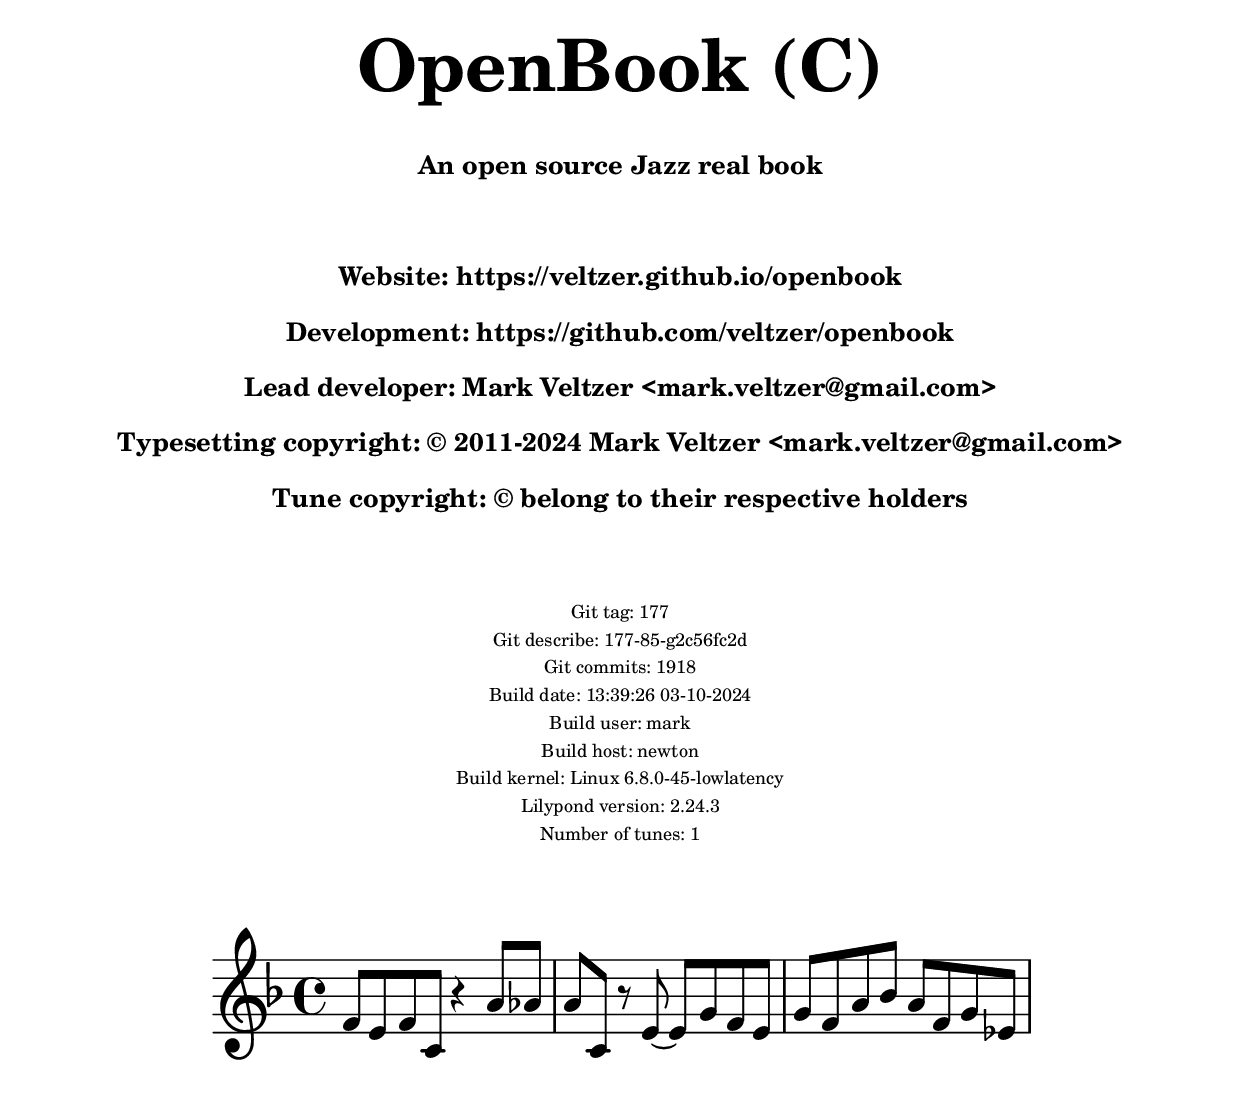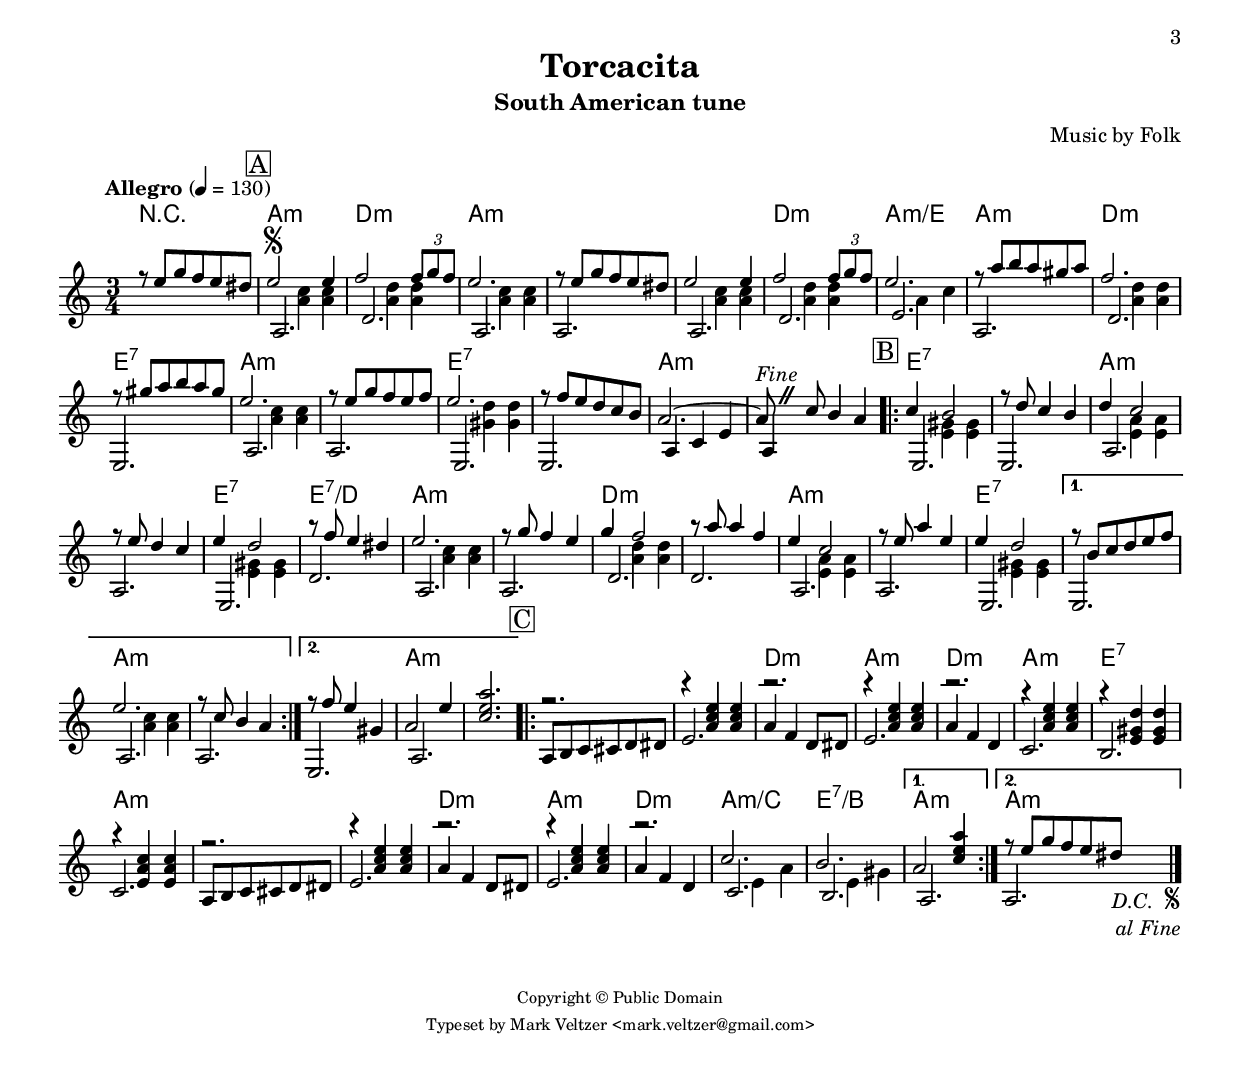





% lets emit the definitions

% end verbatim - this comment is a hack to prevent texinfo.tex
% from choking on non-European UTF-8 subsets

% this version tag will keep me compiling only on this version of lilypond.
%=====================================================================

\version "2.24.3"

% lets define a variable to hold the formatted build date (man 3 strftime):
%date=#(strftime "%T %d-%m-%Y" (localtime (current-time)))
%lilypond_version=#(lilypond-version)

% setting instruments for midi generation (bah - this doesn't work...)
%=====================================================================
%\set ChordNames.midiInstrument = #"acoustic grand"
%\set Staff.midiInstrument = #"flute"
%\set PianoStaff.instrumentName = #"acoustic grand"
% do not show chords unless they change...
%\set chordChanges = ##t

% number of staffs per page (this does not work because of my breaks)
%\paper {
%	system-count = #7
%}

\paper {
	% reduce spaces between systems and the bottom (taken from the lilypond
	% documentation and found the relevant variable)
	% the result of this is that I can fit 8 single staffs in one page
	% which is ideal for Jazz (think 32 bar divided into 8 lines of 4 bars each...).
	% I should really only apply this thing for Jazz tunes but that is a TODO item.
	% default is 4\mm - 3 already causes 8 staffs to take 2 pages
	between-system-padding = 2\mm
	% default is 20\mm
	% between-system-space = 16\mm
	% ragged-last-bottom = ##f
	% ragged-bottom = ##f

	% make lilypond increase the distance of the footer from the bottom of the page
	% it seems that if you don't do something like this you're going to have
	% a real problem seeing the footer in postscript printing....
	%bottom-margin = 2.5\cm

	% from /usr/share/lilypond/2.12.3/ly/titling-init.ly
	% to stop lilypond from printing footers...
	oddFooterMarkup = \markup {}

	% prevent lilypond from printing the headers...

	scoreTitleMarkup = \markup {}
	bookTitleMarkup = \markup {}
}
\layout {
	% don't have the first line indented
	indent = 0.0 \cm
	% don't know what this is (taken from Laurent Martelli...)
	%textheight = 1.5\cm

	\context {
		\Score
		% change the size of the text fonts
		%\override LyricText #'font-family = #'typewriter
		\override LyricText #'font-size = #'-2

		% set the style of the chords to Jazz - I don't see this making any effect
		\override ChordName #'style = #'jazz
		%\override ChordName #'word-space = #2

		% set the chord size and font
		%\override ChordName #'font-series = #'bold
		%\override ChordName #'font-family = #'roman
		%\override ChordName #'font-size = #-1

		% don't show bar numbers (for jazz it makes it too cluttery)
		\remove "Bar_number_engraver"
	}
}
% reduce the font size (taken from the lilypond info documentation, default is 20)
#(set-global-staff-size 17.82)

% There is no need to set the paper size to a4 since it is the default.
% make lilypond use paper of size a4 (Is this the default ?!?)
%#(set-default-paper-size "a4")
%)

% Don't have textedit:// links for every note in the pdf file.
% This reduces the size of the pdf by a lot
\pointAndClickOff

% chord related matters
myChordDefinitions={
	<c ees ges bes des' fes' aes'>-\markup \super {7alt}
	<c e g bes f'>-\markup \super {7sus}
	<c e g bes d f'>-\markup \super {9sus}
	<c e g f'>-\markup \super {sus}
	<c ees ges bes>-\markup { "m" \super { "7 " \flat "5" } }
	<c ees ges beses>-\markup { "dim" \super { "7" } }
	<c ees ges>-\markup { "dim" }
	%<c e g b>-\markup { "maj7" }
	<c e gis bes d'>-\markup { \super { "9 " \sharp "5" } }
	<c e g bes d' a'>-\markup \super {13}
	<c e g bes d' fis'>-\markup { \super { "9 " \sharp "11" } }
}
myChordExceptions=#(append
	(sequential-music-to-chord-exceptions myChordDefinitions #t)
	ignatzekExceptions
)

% some macros to be reused all over
% =====================================================================
myBreak=\break
% do line breaks really matter?
myEndLine=\break
%myEndLine={}
myEndLineVoltaNotLast={}
myEndLineVoltaLast=\break
myEndLineVolta=\break
partBar=\bar "||"
endBar=\bar "|."
startBar=\bar ".|"
startRepeat=\bar "|:"
endRepeat=\bar ":|"
startTune={}
endTune=\bar "|."
myFakeEndLine={}
mySegno=\mark \markup { \musicglyph #"scripts.segno" }
myCoda=\mark \markup { \musicglyph #"scripts.coda" }

% some functions to be reused all over
% =====================================================================
% A wrapper for section markers that allows us to control their formatting

% You can have a circle instead of a box using:
% \mark \markup { \circle #mark }
myMark =
#(define-music-function
	(parser location mark)
	(markup?)
	#{
	\mark \markup { \box #mark }
	#})
myWordMark =
#(define-music-function
	(parser location mark)
	(markup?)
	#{
	\mark \markup { \box #mark }
	#})
% grace that does appoggiatura
%\grace $notes
myGrace = #(define-music-function (parser location notes) (ly:music?) #{ \appoggiatura $notes #})
% grace that does nothing
%myGrace = #(define-music-function (parser location notes) (ly:music?) #{ #})

% this is a macro that * really * breaks lines. You don't really need this since a regular \break will work
% AS LONG AS you have the '\remove Bar_engraver' enabled...
hardBreak={ \bar "" \break }
% a macro to make vertical space
verticalSpace=\markup { \null }

% macros to help in parenthesizing chords
% see the playground area for openbook and http://lilypond.1069038.n5.nabble.com/Parenthesizing-chord-names-td44370.html
#(define (left-parenthesis-ignatzek-chord-names in-pitches bass inversion context) (markup #:line ("(" (ignatzek-chord-names in-pitches bass inversion context))))
#(define (right-parenthesis-ignatzek-chord-names in-pitches bass inversion context) (markup #:line ((ignatzek-chord-names in-pitches bass inversion context) ")")))
#(define (parenthesis-ignatzek-chord-names in-pitches bass inversion context) (markup #:line ("(" (ignatzek-chord-names in-pitches bass inversion context) ")")))
LPC = { \once \set chordNameFunction = #left-parenthesis-ignatzek-chord-names }
RPC = { \once \set chordNameFunction = #right-parenthesis-ignatzek-chord-names }
OPC = { \once \set chordNameFunction = #parenthesis-ignatzek-chord-names }

% some macros for marking parts of jazz tunes
% =====================================================================
startSong={}
% If we want endings of parts to be denoted by anything we need
% to find a smarter function that this since this will tend
% to make other things disapper (repeat markings etc)
%endSong=\bar "|."
endSong={}
startPart={}
% If we want endings of parts to be denoted by anything we need
% to find a smarter function that this since this will tend
% to make other things disapper (repeat markings etc)
% endPart=\bar "||"
endPart={}
startChords={
	% this causes chords that do not change to disappear...
	\set chordChanges = ##t
	% use my own chord exceptions
	\set chordNameExceptions = #myChordExceptions
}
endChords={}


% lets always include guitar definitions
\include "predefined-guitar-fretboards.ly"

% book header
%\book {
	% this is the title page
	\bookpart {
		\markup {
			\column {
				\null
				\null
				\null
				\null
				\null
				\null
				\null
				\null
				\null
				\null
				\fill-line { \fontsize #11 \bold "OpenBook (C)"}
				\null
				\null
				\fill-line { \larger \larger \bold "An open source Jazz real book" }
				\null
				\null
				\null
				\fill-line {
					\huge \bold \concat {
						"Website: "
						\with-url #"https://veltzer.github.io/openbook" https://veltzer.github.io/openbook
					}
				}
				\null
				\fill-line {
					\huge \bold \concat {
						"Development: "
						\with-url #"https://github.com/veltzer/openbook" https://github.com/veltzer/openbook
					}
				}
				\null
				\fill-line {
					\huge \bold \concat {
						"Lead developer: Mark Veltzer "
						"<" \with-url #"mailto:mark.veltzer@gmail.com" mark.veltzer@gmail.com ">"
					}
				}
				\null
				\fill-line {
					\huge \bold \concat {
						"Typesetting copyright: © 2011-"
						2024
						" Mark Veltzer "
						"<" \with-url #"mailto:mark.veltzer@gmail.com" mark.veltzer@gmail.com ">"
					}
				}
				\null
				\fill-line { \huge \bold "Tune copyright: © belong to their respective holders" }
				\null
				\null
				\null
				\fill-line { \small "Git tag: 177" }
				\fill-line { \small "Git describe: 177-85-g2c56fc2d" }
				\fill-line { \small "Git commits: 1918" }
				\fill-line { \small "Build date: 13:39:26 03-10-2024" }
				\fill-line { \small "Build user: mark" }
				\fill-line { \small "Build host: newton" }
				\fill-line { \small "Build kernel: Linux 6.8.0-45-lowlatency" }
				\fill-line { \small "Lilypond version: 2.24.3" }
				\fill-line { \small "Number of tunes: 1" }
				\null
				\null
				\null
			}
		}
		\score {
			<<
				\new Staff="Melody" {
					\new Voice="Voice"
					\relative c' {
						\time 4/4
						\key f \major
						\set fontSize = #-3
						f8 e f c r4 a'8 aes | a c, r e~ e g f e | g f a bes a f g ees
					}
				}
			>>
			\layout {
				#(layout-set-staff-size 35)
				indent = 2.6\cm
			}
		}
	}

\markuplist \table-of-contents
\pageBreak

% from here everything needs to go into a loop

% include anything the user wants before the bookpart starts



PartChords=\chordmode {
	\startSong
	\startChords

	% there is no need to worry about which instrument plays the chords
	% since they will not be heard...

	r2. |

	a:m | d:m | a2.*2:m | \myFakeEndLine
	a2.:m | d:m | a:m/e | a:m | \myFakeEndLine
	d:m | e:7 | a2.*2:m | \myFakeEndLine
	e:7 | a:m | \myFakeEndLine

	\repeat volta 2 {
		e2.*2:7 | a:m | \myFakeEndLine
		e2.:7 | e:7/d | a2.*2:m | \myFakeEndLine
		d:m | a:m | \myFakeEndLine
		e2.:7 |
	} \alternative {
		{ e2.:7 | a2.*2:m | }
		{ e2.:7 | a2.*2:m | }
	} \myFakeEndLine

	\repeat volta 2 {
		a2.*2:m | d2.:m | a:m | \myFakeEndLine
		d:m | a:m | e:7 | a:m | \myFakeEndLine
		a2.*2:m | d2.:m | a:m | \myFakeEndLine
		d:m | a:m/c | e:7/b |
	} \alternative {
		{ a:m | }
		{ a:m | }
	} \myFakeEndLine

	\endChords
	\endSong
}

PartHighVoice=\relative c' {

	\tempo "Allegro" 4 = 130
	\time 3/4
	\key c \major

	% this is to let lily know that this is voice one
	\voiceOne

	r8 e' g f e dis |

	\myMark "A"
	e2\segno e4 | f2 \tuplet 3/2 {f8 g f} | e2. | r8 e g f e dis | \myFakeEndLine
	e2 e4 | f2 \tuplet 3/2 {f8 g f} | e2. | r8 a b a gis a | \myFakeEndLine
	f2. | r8 gis a b a gis | e2. | r8 e g f e f | \myFakeEndLine
	e2. | r8 f e d c b | a2. ~ | a8-\markup { \italic "Fine" }
	\override BreathingSign.text = \markup {
		\musicglyph #"scripts.caesura.straight"
	}
	\breathe
	c b4 a | \myFakeEndLine

	\myMark "B"
	\repeat volta 2 {
		c4 b2 | r8 d c4 b | d c2 | r8 e d4 c | \myFakeEndLine
		e d2 | r8 f e4 dis | e2. | r8 g f4 e | \myFakeEndLine
		g f2 | r8 a a4 f | e c2 | r8 e a4 e | \myFakeEndLine
		e d2 |
	} \alternative {
		{ r8 b c d e f | e2. | r8 c b4 a | }
		{ r8 f' e4 gis, | a2 e'4 | <c e a>2. | }
	} \myFakeEndLine

	\myMark "C"
	\repeat volta 2 {
		r2. | r4 <a c e> <a c e> | r2. | r4 <a c e> <a c e> | \myFakeEndLine
		r2. | r4 <a c e> <a c e> | r4 <e gis d'> <e gis d'> | r4 <e a c> <e a c> | \myFakeEndLine
		r2. | r4 <a c e> <a c e> | r2. | r4 <a c e> <a c e> | \myFakeEndLine
		r2. | c | b |
	} \alternative {
		{ a2 <c e a>4 | }
		{ r8 e g f e dis_\markup {
			\center-column {
				\line
				{ \italic "D.C. "
				\tiny \raise #1
				\musicglyph #"scripts.segno"
				}
				\italic " al Fine"
			}
		} | }
	} \myFakeEndLine

	\endTune
}

PartMidVoice=\relative c' {
	\time 3/4

	% this is to let lily know that this is voice one
	\voiceTwo

	s2. |

	s4 <a' c> <a c> | s <a d> <a d> | s <a c> <a c> | s2. |
	s4 <a c> <a c> | s <a d> <a d> | s a c | s2. |
	s4 <a d> <a d> | s2. | s4 <a c> <a c> | s2. |
	s4 <gis d'> <gis d'> | s2. | s | s |

	\repeat volta 2 {
		s4 <e gis> <e gis> | s2. | s4 <e a> <e a> | s2. |
		s4 <e gis> <e gis> | s2. | s4 <a c> <a c> | s2. |
		s4 <a d> <a d> | s2. | s4 <e a> <e a> | s2. |
		s4 <e gis> <e gis> |
	} \alternative {
		{ s2. | s4 <a c> <a c> | s2. | }
		{ s2. | s2. | s2. | }
	}

	\repeat volta 2 {
		s2. | s2. | s2. | s2. |
		s2. | s2. | s2. | s2. |
		s2. | s2. | s2. | s2. |
		s2. | s4 e a | s e gis |
	} \alternative {
		{ s2. | }
		{ s2. | }
	}
}

PartLowVoice=\relative c' {
	\time 3/4

	% this is to let lily know that this is voice one
	\voiceThree

	s2. |

	a2. | d | a | a |
	a | d | e | a, |
	d | e, | a | a |
	e | e | a4 c e | a, s s |

	\repeat volta 2 {
		e2. | e | a | a |
		e | d' | a | a |
		d | d | a | a |
		e |
	} \alternative {
		{ e | a | a | }
		{ e | a | s | }
	}

	\repeat volta 2 {
		a8 b c cis d dis | e2. | a4 f d8 dis | e2. |
		a4 f d | c2. | b | c |
		a8 b c cis d dis | e2. | a4 f d8 dis | e2. |
		a4 f d | c2. | b |
	} \alternative {
		{ a | }
		{ a | }
	}
}



\bookpart {

% this causes the variables to be defined...











% now play with the variables that depend on language



% calculate the tag line


% calculate the typesetby




\tocItem \markup "Torcacita / Folk"





% taken from "/usr/share/lilypond/2.12.3/ly/titling-init.ly"
\markup {
	\column {
		\override #'(baseline-skip . 3.5)
		\column {
			\huge \larger \bold
			\fill-line { \larger "Torcacita" }
			\fill-line { \large \smaller \bold \larger "South American tune" }
			\fill-line {
				""
				"Music by Folk"
			}
			\fill-line {
				""
			}
		}
	}
}
\noPageBreak






% score for printing
\score {
	<<
		\new ChordNames="Partchords" \PartChords
		\new Staff="Melody" <<
			\new Voice="highvoice" \PartHighVoice
			\new Voice="midvoice" \PartMidVoice
			\new Voice="lowvoice" \PartLowVoice
		>>
	>>
	\layout {
	}
}


\noPageBreak
\markup \column {
	% just a little space
	\null
	\fill-line {
		\smaller \smaller { "Copyright © Public Domain" }
	}
	\fill-line {
		\smaller \smaller { "Typeset by Mark Veltzer <mark.veltzer@gmail.com>" }
	}
}



}


% book footer
%}
